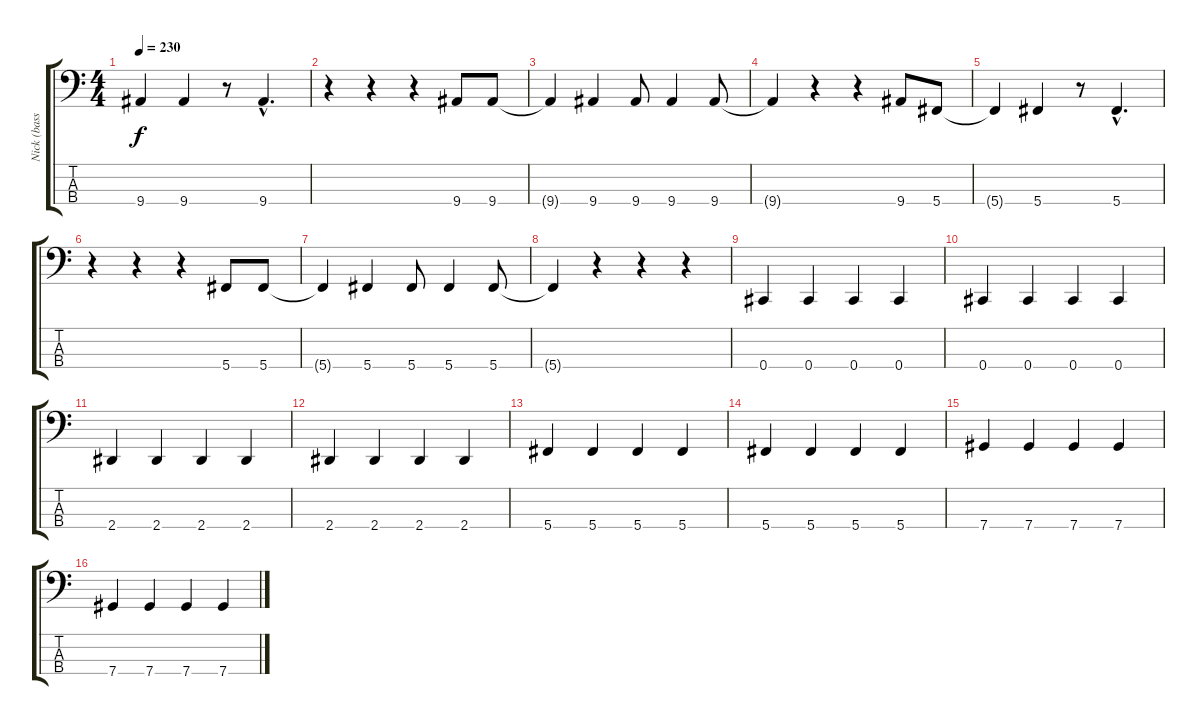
\track ("Nick (bass)" "Nick (bass") {instrument electricbasspick}
\staff {score tabs}
\tuning (Gb2 Db2 Ab1 Db1) {hide}
\ts (4 4)
\tempo 230
\clef f4
\ks c
9.4{t}.4{dy f} 9.4.4 r.8 9.4{hac}.4{d} |
r.4 r.4 r.4 9.4.8 9.4.8 |
9.4{t}.4 9.4.4 9.4.8 9.4.4 9.4.8 |
9.4{t}.4 r.4 r.4 9.4.8 5.4.8 |
5.4{t}.4 5.4.4 r.8 5.4{hac}.4{d} |
r.4 r.4 r.4 5.4.8 5.4.8 |
5.4{t}.4 5.4.4 5.4.8 5.4.4 5.4.8 |
5.4{t}.4 r.4 r.4 r.4 |
0.4.4 0.4.4 0.4.4 0.4.4 |
0.4.4 0.4.4 0.4.4 0.4.4 |
2.4.4 2.4.4 2.4.4 2.4.4 |
2.4.4 2.4.4 2.4.4 2.4.4 |
5.4.4 5.4.4 5.4.4 5.4.4 |
5.4.4 5.4.4 5.4.4 5.4.4 |
7.4.4 7.4.4 7.4.4 7.4.4 |
7.4.4 7.4.4 7.4.4 7.4.4
